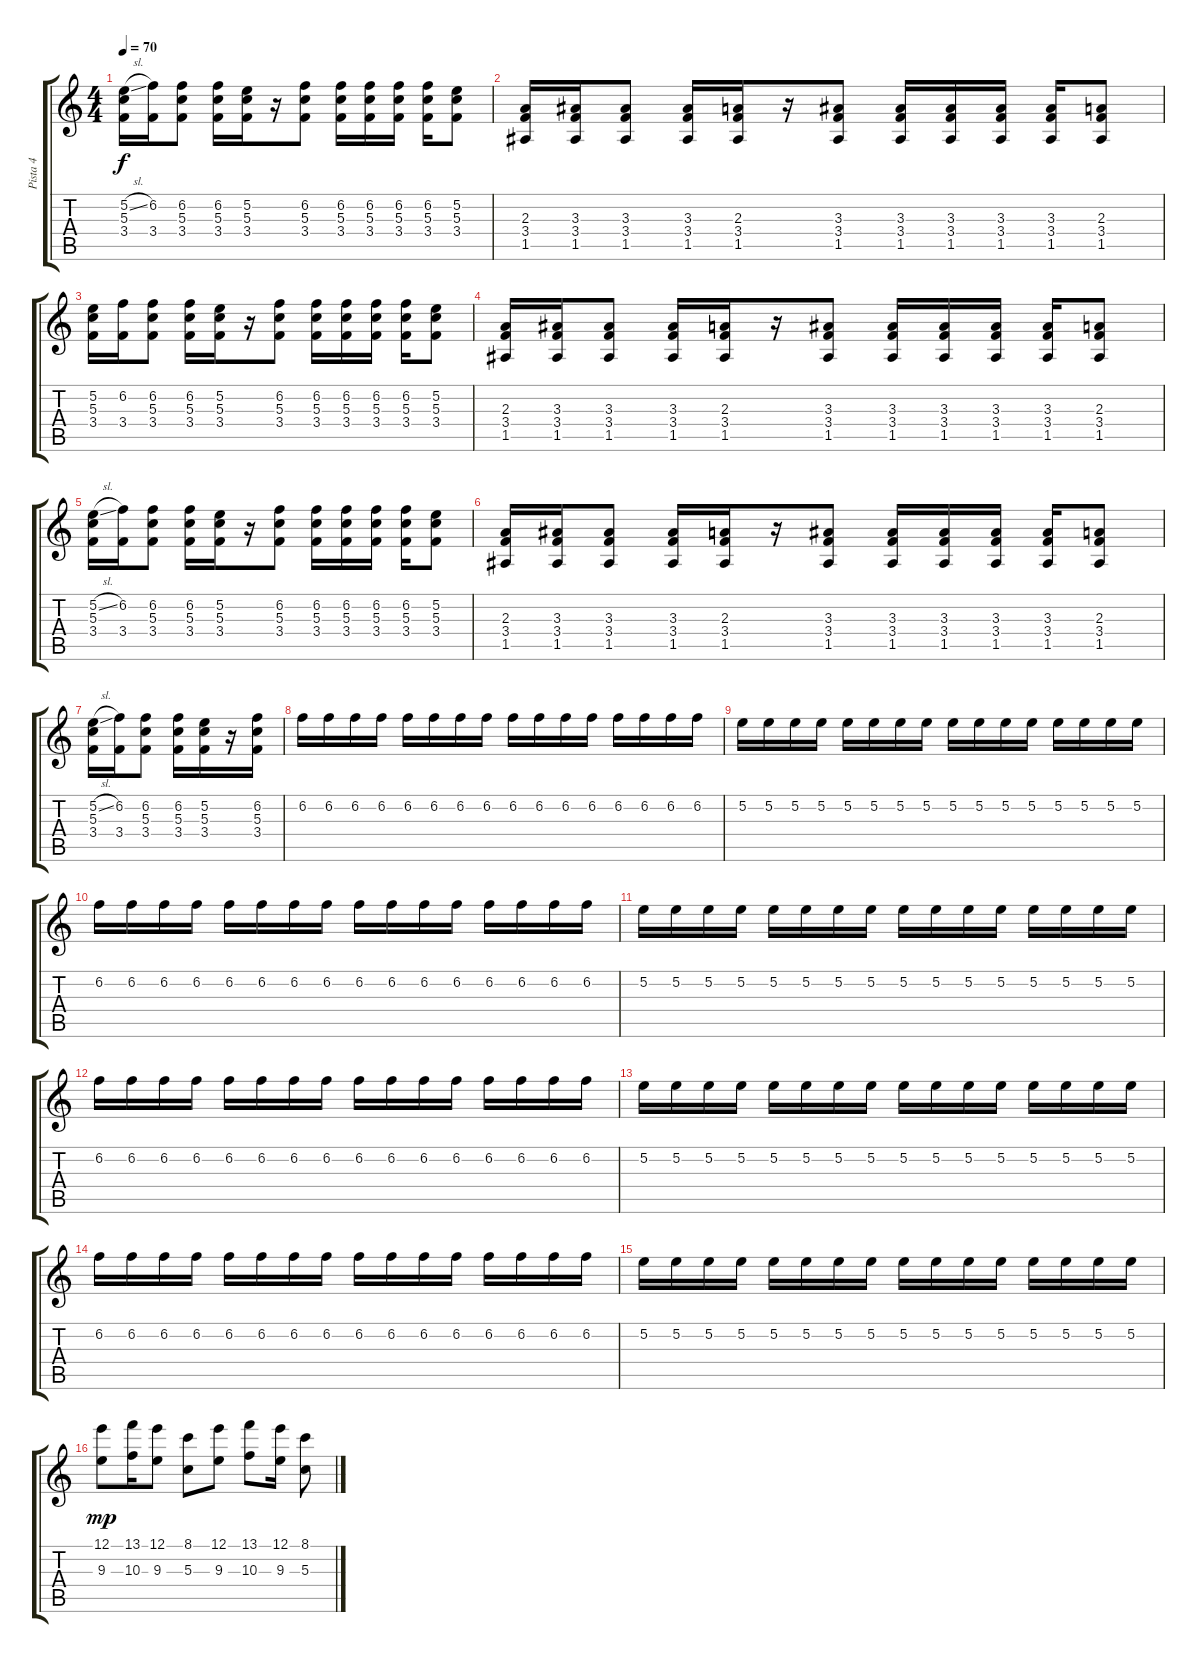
\track ("Pista 4" "Pista 4") {instrument acousticguitarsteel}
\staff {score tabs}
\tuning (E4 B3 G3 D3 A2 E2) {hide}
\ts (4 4)
\tempo 70
\clef g2
\ks c
(5.2{sl} 5.3 3.4).16{dy f volume 11 instrument acousticguitarsteel} (6.2 3.4).16 (6.2 5.3 3.4).8 (6.2 5.3 3.4).16 (5.2 5.3 3.4).16 r.16 (6.2 5.3 3.4).8 (6.2 5.3 3.4).16 (6.2 5.3 3.4).16 (6.2 5.3 3.4).16 (6.2 5.3 3.4).16 (5.2 5.3 3.4).8 |
(2.3 3.4 1.5).16 (3.3 3.4 1.5).16 (3.3 3.4 1.5).8 (3.3 3.4 1.5).16 (2.3 3.4 1.5).16 r.16 (3.3 3.4 1.5).8 (3.3 3.4 1.5).16 (3.3 3.4 1.5).16 (3.3 3.4 1.5).16 (3.3 3.4 1.5).16 (2.3 3.4 1.5).8 |
(5.2 5.3 3.4).16 (6.2 3.4).16 (6.2 5.3 3.4).8 (6.2 5.3 3.4).16 (5.2 5.3 3.4).16 r.16 (6.2 5.3 3.4).8 (6.2 5.3 3.4).16 (6.2 5.3 3.4).16 (6.2 5.3 3.4).16 (6.2 5.3 3.4).16 (5.2 5.3 3.4).8 |
(2.3 3.4 1.5).16 (3.3 3.4 1.5).16 (3.3 3.4 1.5).8 (3.3 3.4 1.5).16 (2.3 3.4 1.5).16 r.16 (3.3 3.4 1.5).8 (3.3 3.4 1.5).16 (3.3 3.4 1.5).16 (3.3 3.4 1.5).16 (3.3 3.4 1.5).16 (2.3 3.4 1.5).8 |
(5.2{sl} 5.3 3.4).16 (6.2 3.4).16 (6.2 5.3 3.4).8 (6.2 5.3 3.4).16 (5.2 5.3 3.4).16 r.16 (6.2 5.3 3.4).8 (6.2 5.3 3.4).16 (6.2 5.3 3.4).16 (6.2 5.3 3.4).16 (6.2 5.3 3.4).16 (5.2 5.3 3.4).8 |
(2.3 3.4 1.5).16 (3.3 3.4 1.5).16 (3.3 3.4 1.5).8 (3.3 3.4 1.5).16 (2.3 3.4 1.5).16 r.16 (3.3 3.4 1.5).8 (3.3 3.4 1.5).16 (3.3 3.4 1.5).16 (3.3 3.4 1.5).16 (3.3 3.4 1.5).16 (2.3 3.4 1.5).8 |
(5.2{sl} 5.3 3.4).16 (6.2 3.4).16 (6.2 5.3 3.4).8 (6.2 5.3 3.4).16 (5.2 5.3 3.4).16 r.16 (6.2 5.3 3.4).16 |
6.2.16 6.2.16 6.2.16 6.2.16 6.2.16 6.2.16 6.2.16 6.2.16 6.2.16 6.2.16 6.2.16 6.2.16 6.2.16 6.2.16 6.2.16 6.2.16 |
5.2.16 5.2.16 5.2.16 5.2.16 5.2.16 5.2.16 5.2.16 5.2.16 5.2.16 5.2.16 5.2.16 5.2.16 5.2.16 5.2.16 5.2.16 5.2.16 |
6.2.16 6.2.16 6.2.16 6.2.16 6.2.16 6.2.16 6.2.16 6.2.16 6.2.16 6.2.16 6.2.16 6.2.16 6.2.16 6.2.16 6.2.16 6.2.16 |
5.2.16 5.2.16 5.2.16 5.2.16 5.2.16 5.2.16 5.2.16 5.2.16 5.2.16 5.2.16 5.2.16 5.2.16 5.2.16 5.2.16 5.2.16 5.2.16 |
6.2.16 6.2.16 6.2.16 6.2.16 6.2.16 6.2.16 6.2.16 6.2.16 6.2.16 6.2.16 6.2.16 6.2.16 6.2.16 6.2.16 6.2.16 6.2.16 |
5.2.16 5.2.16 5.2.16 5.2.16 5.2.16 5.2.16 5.2.16 5.2.16 5.2.16 5.2.16 5.2.16 5.2.16 5.2.16 5.2.16 5.2.16 5.2.16 |
6.2.16 6.2.16 6.2.16 6.2.16 6.2.16 6.2.16 6.2.16 6.2.16 6.2.16 6.2.16 6.2.16 6.2.16 6.2.16 6.2.16 6.2.16 6.2.16 |
5.2.16 5.2.16 5.2.16 5.2.16 5.2.16 5.2.16 5.2.16 5.2.16 5.2.16 5.2.16 5.2.16 5.2.16 5.2.16 5.2.16 5.2.16 5.2.16 |
(12.1 9.3).8{dy mp volume 6 instrument electricguitarclean} (13.1 10.3).16 (12.1 9.3).8 (8.1 5.3).8 (12.1 9.3).8 (13.1 10.3).8 (12.1 9.3).16 (8.1 5.3).8
